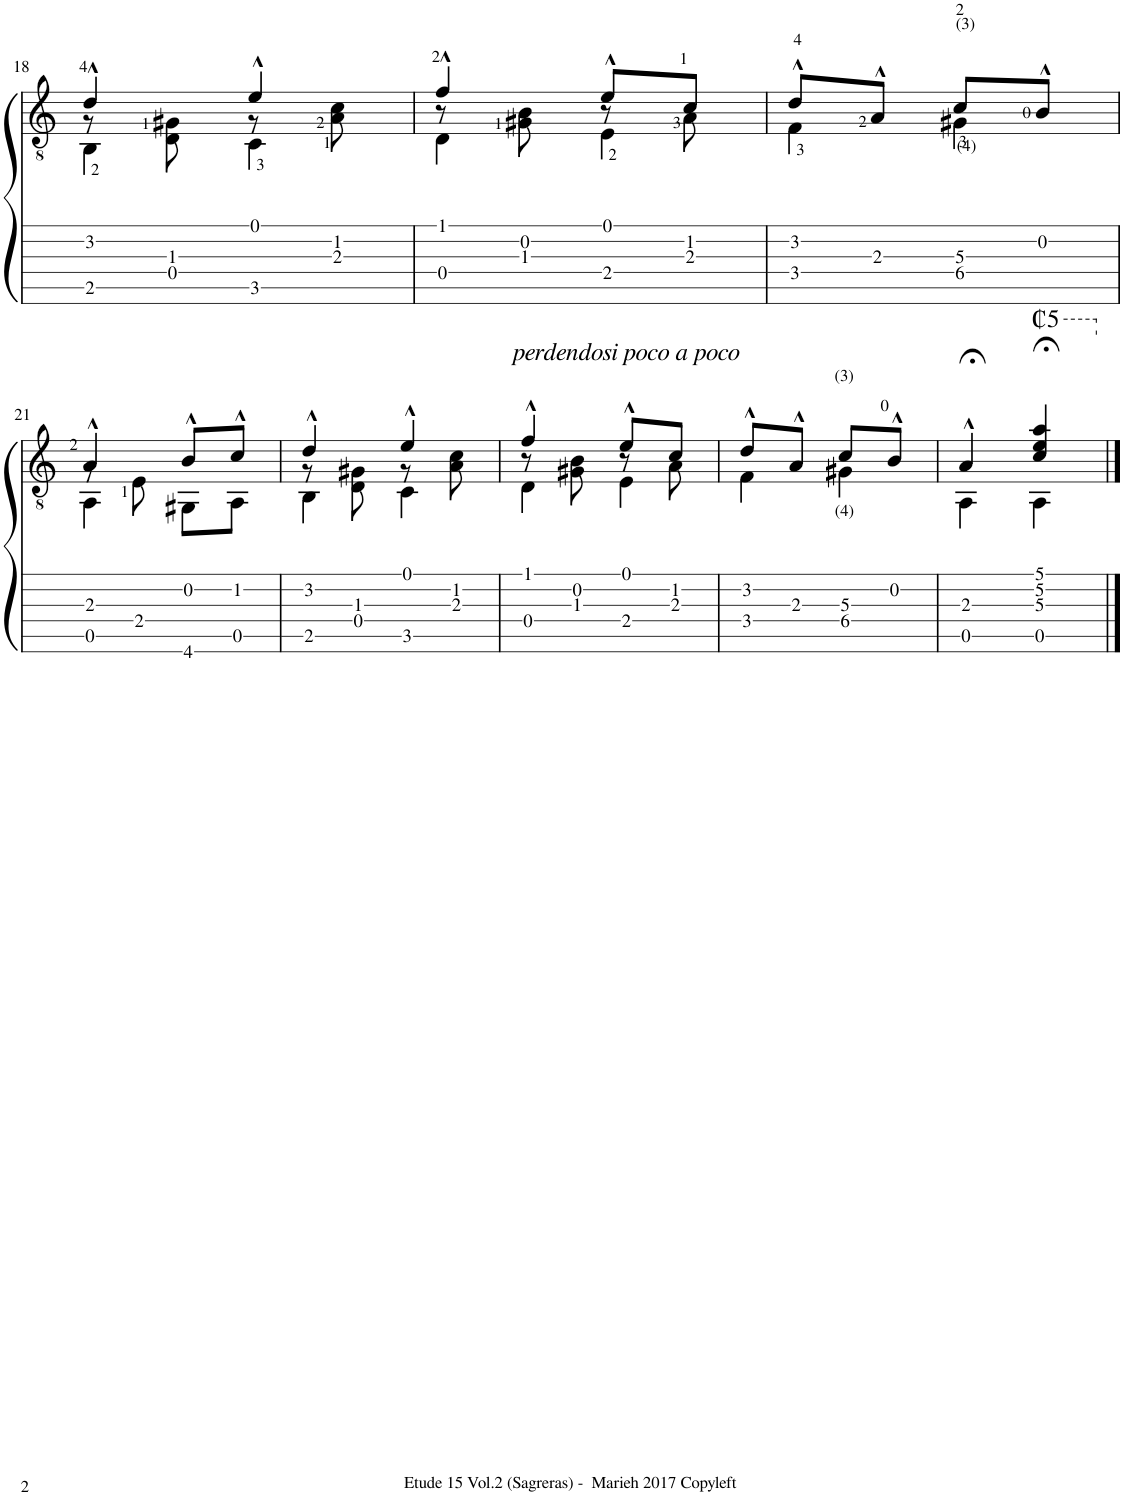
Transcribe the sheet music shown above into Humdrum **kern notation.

**kern	**kern
*part2	*part1
*staff2	*staff1
*I"Guitare classique [Tablature]	*I"Guitare classique
!!LO:PB:g=z
*	*clefGv2
*k[]	*k[]
*M2/4	*M2/4
=18	=18
*^	*^
*	*^	*	*^
4d	8r	4BB	4d^^/	8r	4BB\
.	8D 8G#X	.	.	8D\ 8G#X\	.
4e	8r	4C	4e^^/	8r	4C\
.	8A 8c	.	.	8A\ 8c\	.
=19	=19	=19	=19	=19	=19
4f	8r	4D	4f^^/	8r	4D\
.	8G#X 8B	.	.	8G#X\ 8B\	.
8eL	8r	4E	8e^^/L	8r	4E\
8cJ	8A	.	8c/J	8A\	.
*	*v	*v	*	*	*
*	*	*	*v	*v
=20	=20	=20	=20
8dL	4F	8d^^/L	4F\
8AJ	.	8A^^/J	.
8cL	4G#X	8c/L	4G#X\
8BJ	.	8B^^/J	.
!!LO:LB:g=z
=21	=21	=21	=21
*	*^	*	*^
4A	8r	4AA	4A^^/	8r	4AA\
.	8E	.	.	8E\	.
8BL	4ryy	8GG#XL	8B^^/L	4ryy	8GG#X\L
8cJ	.	8AAJ	8c^^/J	.	8AA\J
=22	=22	=22	=22	=22	=22
4d	8r	4BB	4d^^/	8r	4BB\
.	8D 8G#X	.	.	8D\ 8G#X\	.
4e	8r	4C	4e^^/	8r	4C\
.	8A 8c	.	.	8A\ 8c\	.
=23	=23	=23	=23	=23	=23
!	!	!	!LO:TX:a:i:t=perdendosi poco a poco	!	!
4f	8r	4D	4f^^/	8r	4D\
.	8G#X 8B	.	.	8G#X\ 8B\	.
8eL	8r	4E	8e^^/L	8r	4E\
8cJ	8A	.	8c/J	8A\	.
*	*v	*v	*	*	*
*	*	*	*v	*v
=24	=24	=24	=24
8dL	4F	8d^^/L	4F\
8AJ	.	8A^^/J	.
8cL	4G#X	8c/L	4G#X\
8BJ	.	8B^^/J	.
=25	=25	=25	=25
4A	4AA	4A;<^^/	4AA\
!	!	!LO:TX:a:t=₵5	!
4c 4e 4a	4AA	4c/;< 4e/;< 4a/;<	4AA\
*v	*v	*	*
*	*v	*v
==	==
*-	*-
